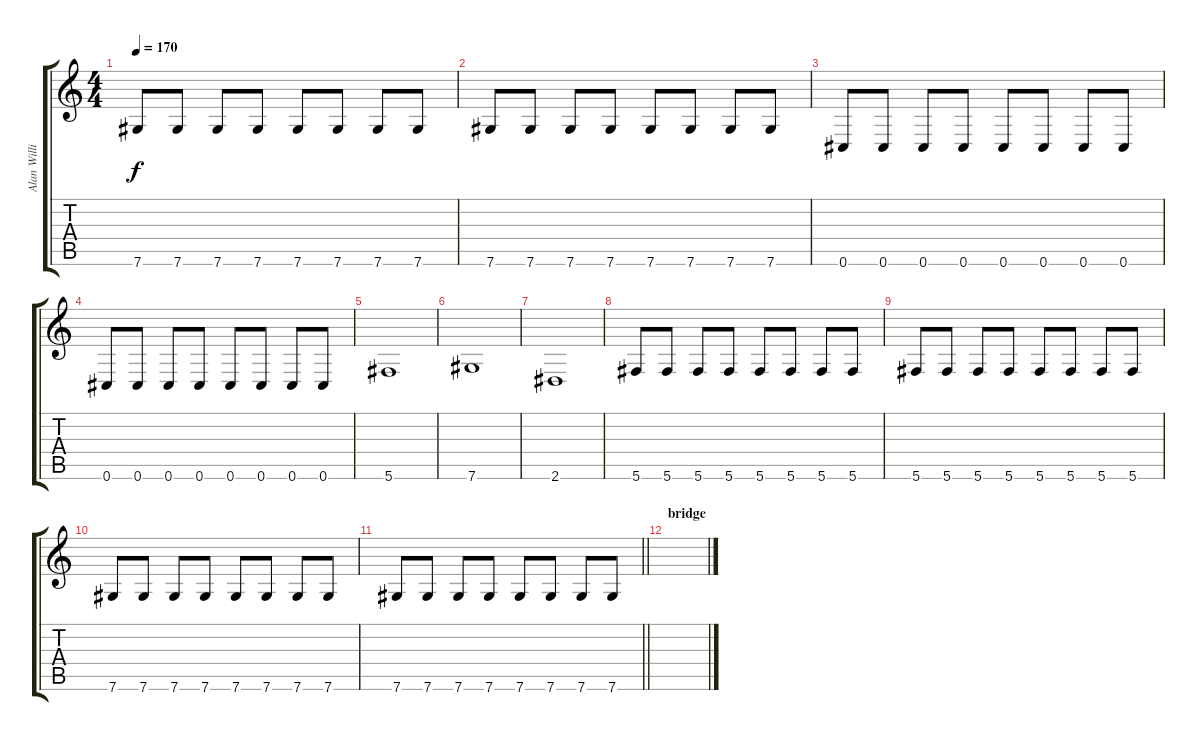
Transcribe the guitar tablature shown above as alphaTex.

\track ("Alan Williamson" "Alan Willi") {instrument electricbassfinger}
\staff {score tabs}
\tuning (Eb4 Bb3 Gb3 Db3 Ab2 Db2) {hide}
\ts (4 4)
\tempo 170
\clef g2
\ks c
7.6.8{dy f} 7.6.8 7.6.8 7.6.8 7.6.8 7.6.8 7.6.8 7.6.8 |
7.6.8 7.6.8 7.6.8 7.6.8 7.6.8 7.6.8 7.6.8 7.6.8 |
0.6.8 0.6.8 0.6.8 0.6.8 0.6.8 0.6.8 0.6.8 0.6.8 |
0.6.8 0.6.8 0.6.8 0.6.8 0.6.8 0.6.8 0.6.8 0.6.8 |
5.6.1 |
7.6.1 |
2.6.1 |
5.6.8 5.6.8 5.6.8 5.6.8 5.6.8 5.6.8 5.6.8 5.6.8 |
5.6.8 5.6.8 5.6.8 5.6.8 5.6.8 5.6.8 5.6.8 5.6.8 |
7.6.8 7.6.8 7.6.8 7.6.8 7.6.8 7.6.8 7.6.8 7.6.8 |
\barLineRight lightlight
7.6.8 7.6.8 7.6.8 7.6.8 7.6.8 7.6.8 7.6.8 7.6.8 |
\section ("" "bridge")
